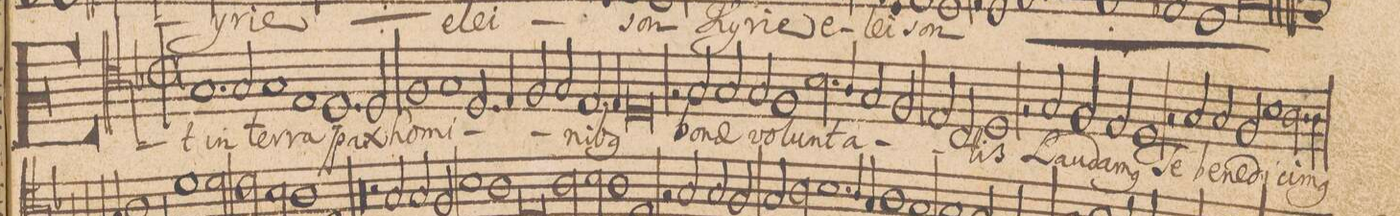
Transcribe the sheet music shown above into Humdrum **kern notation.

**kern	**text
*I"BASSVS.	*
*clefC4	*
*k[b-]	*
*met(C|)	*
*M2/1	*
1.G	Et
2G/	in
=2-	=2-
1G	ter-
1E	-ra
=3-	=3-
1.D	pax
2D/	ho-
=4-	=4-
1F	-mi-
1G	.
=5-	=5-
2.D/	.
4E/	.
2F/	.
2G/	.
=6-	=6-
2.E/	.
4E/	-ni-
0D	-b(us)
=7-	=7-
2rF	.
2G/	bo-
=8-	=8-
2G/	-nae
2G/	vo-
1F	-lun-
=9-	=9-
*2\right	*
2.B-\	-ta-
4A/	.
2G/	.
2F/	.
=10-	=10-
2E/	.
2C/	.
1D	-tis
=11-	=11-
2rF	.
2G/	Lau-
2F/	-da-
2E/	-m(us)
=12-	=12-
1D	Te
2rF	.
2G/	be-
=13-	=13-
2G/	-ne-
2F/	-di-
1B-	-ci-
=14-	=14-
2.A\	.
4A\	-m(us)
*-	*-
